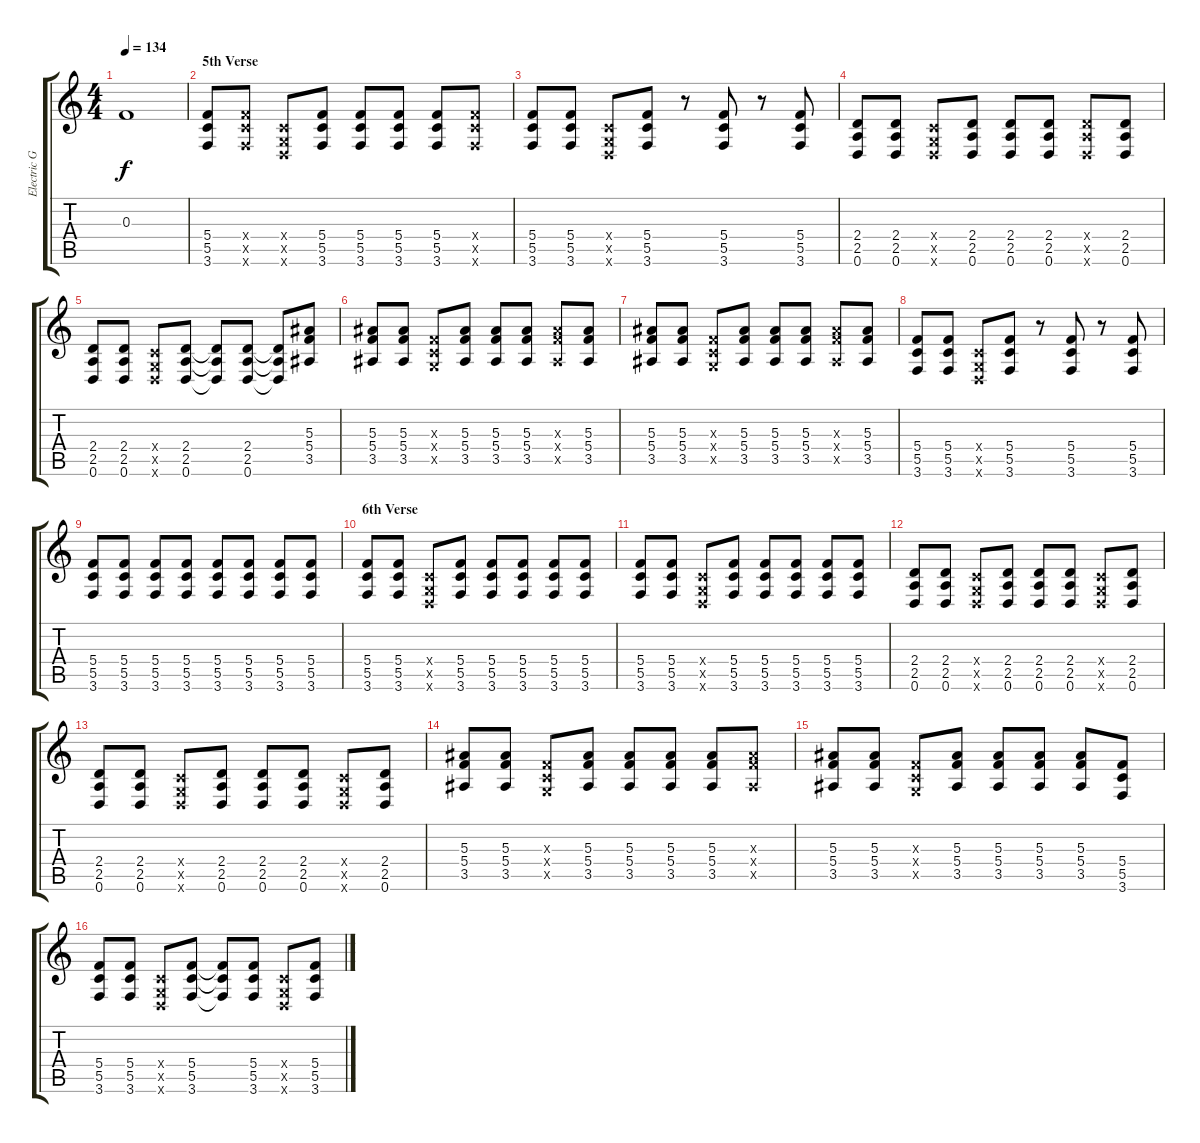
\track ("Electric Guitar 1 (James)" "Electric G") {instrument distortionguitar}
\staff {score tabs}
\tuning (D4 A3 F3 C3 G2 D2) {hide}
\ts (4 4)
\tempo 134
\clef g2
\ks c
0.3.1{dy f} |
\section ("" "5th Verse")
(5.4 5.5 3.6).8{volume 13} (5.4{x} 5.5{x} 3.6{x}).8 (0.4{x} 0.5{x} 0.6{x}).8 (5.4 5.5 3.6).8 (5.4 5.5 3.6).8 (5.4 5.5 3.6).8 (5.4 5.5 3.6).8 (5.4{x} 5.5{x} 3.6{x}).8 |
(5.4 5.5 3.6).8 (5.4 5.5 3.6).8 (0.4{x} 0.5{x} 0.6{x}).8 (5.4 5.5 3.6).8 r.8 (5.4 5.5 3.6).8 r.8 (5.4 5.5 3.6).8 |
(2.4 2.5 0.6).8 (2.4 2.5 0.6).8 (0.4{x} 0.5{x} 0.6{x}).8 (2.4 2.5 0.6).8 (2.4 2.5 0.6).8 (2.4 2.5 0.6).8 (2.4{x} 2.5{x} 0.6{x}).8 (2.4 2.5 0.6).8 |
(2.4 2.5 0.6).8 (2.4 2.5 0.6).8 (0.4{x} 0.5{x} 0.6{x}).8 (2.4 2.5 0.6).8 (2.4{t} 2.5{t} 0.6{t}).8 (2.4 2.5 0.6).8 (2.4{t} 2.5{t} 0.6{t}).8 (5.3 5.4 3.5).8 |
(5.3 5.4 3.5).8 (5.3 5.4 3.5).8 (0.3{x} 0.4{x} 0.5{x}).8 (5.3 5.4 3.5).8 (5.3 5.4 3.5).8 (5.3 5.4 3.5).8 (5.3{x} 5.4{x} 3.5{x}).8 (5.3 5.4 3.5).8 |
(5.3 5.4 3.5).8 (5.3 5.4 3.5).8 (0.3{x} 0.4{x} 0.5{x}).8 (5.3 5.4 3.5).8 (5.3 5.4 3.5).8 (5.3 5.4 3.5).8 (5.3{x} 5.4{x} 3.5{x}).8 (5.3 5.4 3.5).8 |
(5.4 5.5 3.6).8 (5.4 5.5 3.6).8 (0.4{x} 0.5{x} 0.6{x}).8 (5.4 5.5 3.6).8 r.8 (5.4 5.5 3.6).8 r.8 (5.4 5.5 3.6).8 |
(5.4 5.5 3.6).8 (5.4 5.5 3.6).8 (5.4 5.5 3.6).8 (5.4 5.5 3.6).8 (5.4 5.5 3.6).8 (5.4 5.5 3.6).8 (5.4 5.5 3.6).8 (5.4 5.5 3.6).8 |
\section ("" "6th Verse")
(5.4 5.5 3.6).8 (5.4 5.5 3.6).8 (0.4{x} 0.5{x} 0.6{x}).8 (5.4 5.5 3.6).8 (5.4 5.5 3.6).8 (5.4 5.5 3.6).8 (5.4 5.5 3.6).8 (5.4 5.5 3.6).8 |
(5.4 5.5 3.6).8 (5.4 5.5 3.6).8 (0.4{x} 0.5{x} 0.6{x}).8 (5.4 5.5 3.6).8 (5.4 5.5 3.6).8 (5.4 5.5 3.6).8 (5.4 5.5 3.6).8 (5.4 5.5 3.6).8 |
(2.4 2.5 0.6).8 (2.4 2.5 0.6).8 (0.4{x} 0.5{x} 0.6{x}).8 (2.4 2.5 0.6).8 (2.4 2.5 0.6).8 (2.4 2.5 0.6).8 (0.4{x} 0.5{x} 0.6{x}).8 (2.4 2.5 0.6).8 |
(2.4 2.5 0.6).8 (2.4 2.5 0.6).8 (0.4{x} 0.5{x} 0.6{x}).8 (2.4 2.5 0.6).8 (2.4 2.5 0.6).8 (2.4 2.5 0.6).8 (0.4{x} 0.5{x} 0.6{x}).8 (2.4 2.5 0.6).8 |
(5.3 5.4 3.5).8 (5.3 5.4 3.5).8 (0.3{x} 0.4{x} 0.5{x}).8 (5.3 5.4 3.5).8 (5.3 5.4 3.5).8 (5.3 5.4 3.5).8 (5.3 5.4 3.5).8 (5.3{x} 5.4{x} 3.5{x}).8 |
(5.3 5.4 3.5).8 (5.3 5.4 3.5).8 (0.3{x} 0.4{x} 0.5{x}).8 (5.3 5.4 3.5).8 (5.3 5.4 3.5).8 (5.3 5.4 3.5).8 (5.3 5.4 3.5).8 (5.4 5.5 3.6).8 |
(5.4 5.5 3.6).8 (5.4 5.5 3.6).8 (0.4{x} 0.5{x} 0.6{x}).8 (5.4 5.5 3.6).8 (5.4{t} 5.5{t} 3.6{t}).8 (5.4 5.5 3.6).8 (0.4{x} 0.5{x} 0.6{x}).8 (5.4 5.5 3.6).8
